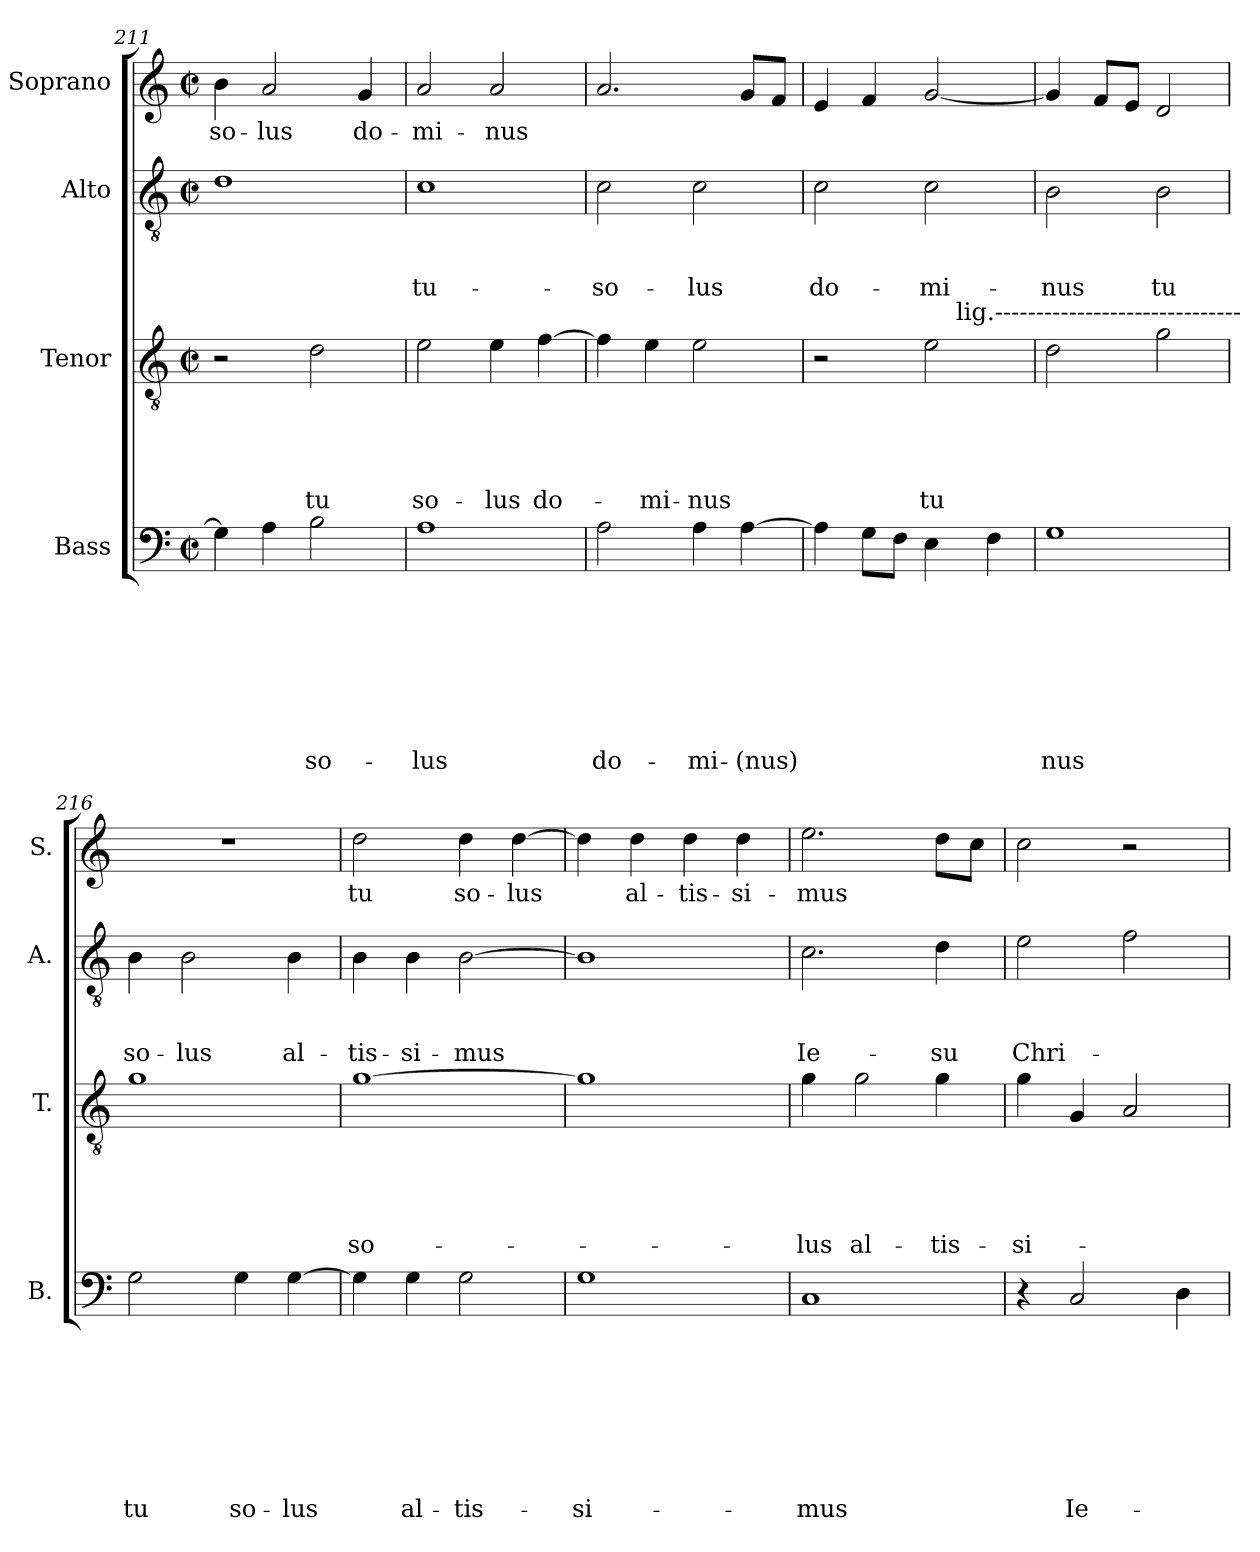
**kern	**text	**text	**text	**text	**text	**text	**text	**text	**kern	**text	**text	**text	**text	**text	**kern	**text	**text	**text	**kern	**text
*part4	*part4	*part4	*part4	*part4	*part4	*part4	*part4	*part4	*part3	*part3	*part3	*part3	*part3	*part3	*part2	*part2	*part2	*part2	*part1	*part1
*staff4	*staff4	*staff4	*staff4	*staff4	*staff4	*staff4	*staff4	*staff4	*staff3	*staff3	*staff3	*staff3	*staff3	*staff3	*staff2	*staff2	*staff2	*staff2	*staff1	*staff1
*I"Bass	*	*	*	*	*	*	*	*	*I"Tenor	*	*	*	*	*	*I"Alto	*	*	*	*I"Soprano	*
*I'B.	*	*	*	*	*	*	*	*	*I'T.	*	*	*	*	*	*I'A.	*	*	*	*I'S.	*
*clefF4	*	*	*	*	*	*	*	*	*clefGv2	*	*	*	*	*	*clefGv2	*	*	*	*clefG2	*
*k[]	*	*	*	*	*	*	*	*	*k[]	*	*	*	*	*	*k[]	*	*	*	*k[]	*
*C:	*	*	*	*	*	*	*	*	*C:	*	*	*	*	*	*C:	*	*	*	*C:	*
*M2/2	*	*	*	*	*	*	*	*	*M2/2	*	*	*	*	*	*M2/2	*	*	*	*M2/2	*
*met(c|)	*	*	*	*	*	*	*	*	*met(c|)	*	*	*	*	*	*met(c|)	*	*	*	*met(c|)	*
=211	=211	=211	=211	=211	=211	=211	=211	=211	=211	=211	=211	=211	=211	=211	=211	=211	=211	=211	=211	=211
!	!	!	!	!	!	!	!	!	!	!	!	!	!	!	!	!	!	!	!	!LO:LY:b
4G\]	.	.	.	.	.	.	.	.	2r	.	.	.	.	.	1d	.	.	.	4b\	so-
!	!	!	!	!	!	!	!	!	!	!	!	!	!	!	!	!	!	!	!	!LO:LY:b
4A\	.	.	.	.	.	.	.	.	.	.	.	.	.	.	.	.	.	.	2a/	-lus
!	!	!	!	!	!	!	!	!LO:LY:b	!	!	!	!	!	!LO:LY:b	!	!	!	!	!	!
2B\	.	.	.	.	.	.	.	so-	2d\	.	.	.	.	tu	.	.	.	.	.	.
!	!	!	!	!	!	!	!	!	!	!	!	!	!	!	!	!	!	!	!	!LO:LY:b
.	.	.	.	.	.	.	.	.	.	.	.	.	.	.	.	.	.	.	4g/	do-
=212	=212	=212	=212	=212	=212	=212	=212	=212	=212	=212	=212	=212	=212	=212	=212	=212	=212	=212	=212	=212
!	!	!	!	!	!	!	!	!LO:LY:b	!	!	!	!	!	!LO:LY:b	!	!	!	!LO:LY:b	!	!LO:LY:b
1A	.	.	.	.	.	.	.	-lus	2e\	.	.	.	.	so-	1c	.	.	tu-	2a/	-mi-
!	!	!	!	!	!	!	!	!	!	!	!	!	!	!LO:LY:b	!	!	!	!	!	!LO:LY:b
.	.	.	.	.	.	.	.	.	4e\	.	.	.	.	-lus	.	.	.	.	2a/	-nus
!	!	!	!	!	!	!	!	!	!	!	!	!	!	!LO:LY:b	!	!	!	!	!	!
.	.	.	.	.	.	.	.	.	[>4f\	.	.	.	.	do-	.	.	.	.	.	.
=213	=213	=213	=213	=213	=213	=213	=213	=213	=213	=213	=213	=213	=213	=213	=213	=213	=213	=213	=213	=213
!	!	!	!	!	!	!	!	!LO:LY:b	!	!	!	!	!	!	!	!	!	!LO:LY:b	!	!
2A\	.	.	.	.	.	.	.	do-	4f\]	.	.	.	.	.	2c\	.	.	-so-	2.a/	.
!	!	!	!	!	!	!	!	!	!	!	!	!	!	!LO:LY:b	!	!	!	!	!	!
.	.	.	.	.	.	.	.	.	4e\	.	.	.	.	-mi-	.	.	.	.	.	.
!	!	!	!	!	!	!	!	!LO:LY:b	!	!	!	!	!	!LO:LY:b	!	!	!	!LO:LY:b	!	!
4A\	.	.	.	.	.	.	.	-mi-	2e\	.	.	.	.	-nus	2c\	.	.	-lus	.	.
!	!	!	!	!	!	!	!	!LO:LY:b	!	!	!	!	!	!	!	!	!	!	!	!
[>4A\	.	.	.	.	.	.	.	-(nus)	.	.	.	.	.	.	.	.	.	.	8g/L	.
.	.	.	.	.	.	.	.	.	.	.	.	.	.	.	.	.	.	.	8f/J	.
=214	=214	=214	=214	=214	=214	=214	=214	=214	=214	=214	=214	=214	=214	=214	=214	=214	=214	=214	=214	=214
!	!	!	!	!	!	!	!	!	!	!	!	!	!	!	!	!	!	!LO:LY:b	!	!
*	*	*	*	*	*	*	*	*	*^	*	*	*	*	*	*	*	*	*	*	*
4A\]	.	.	.	.	.	.	.	.	2r	2ryy	.	.	.	.	.	2c\	.	.	do-	4e/	.
8G\L	.	.	.	.	.	.	.	.	.	.	.	.	.	.	.	.	.	.	.	4f/	.
8F\J	.	.	.	.	.	.	.	.	.	.	.	.	.	.	.	.	.	.	.	.	.
!	!	!	!	!	!	!	!	!	!	!	!	!	!	!	!LO:LY:b	!	!	!	!LO:LY:b	!	!
4E\	.	.	.	.	.	.	.	.	2e\	8ryy	.	.	.	.	tu	2c\	.	.	-mi-	[<2g/	.
!	!	!	!	!	!	!	!	!	!	!LO:TX:a:t=lig.------------------------------	!	!	!	!	!	!	!	!	!	!	!
.	.	.	.	.	.	.	.	.	.	4.ryy	.	.	.	.	.	.	.	.	.	.	.
4F\	.	.	.	.	.	.	.	.	.	.	.	.	.	.	.	.	.	.	.	.	.
=215	=215	=215	=215	=215	=215	=215	=215	=215	=215	=215	=215	=215	=215	=215	=215	=215	=215	=215	=215	=215	=215
!	!	!	!	!	!	!	!	!LO:LY:b	!	!	!	!	!	!	!	!	!	!	!LO:LY:b	!	!
*	*	*	*	*	*	*	*	*	*v	*v	*	*	*	*	*	*	*	*	*	*	*
1G	.	.	.	.	.	.	.	nus	2d\	.	.	.	.	.	2B\	.	.	-nus	4g/]	.
.	.	.	.	.	.	.	.	.	.	.	.	.	.	.	.	.	.	.	8f/L	.
.	.	.	.	.	.	.	.	.	.	.	.	.	.	.	.	.	.	.	8e/J	.
!	!	!	!	!	!	!	!	!	!	!	!	!	!	!	!	!	!	!LO:LY:b	!	!
.	.	.	.	.	.	.	.	.	2g\	.	.	.	.	.	2B\	.	.	tu	2d/	.
!!LO:LB:g=z
=216	=216	=216	=216	=216	=216	=216	=216	=216	=216	=216	=216	=216	=216	=216	=216	=216	=216	=216	=216	=216
!	!	!	!	!	!	!	!	!LO:LY:b	!	!	!	!	!	!	!	!	!	!LO:LY:b	!	!
2G\	.	.	.	.	.	.	.	tu	1g	.	.	.	.	.	4B\	.	.	so-	1r	.
!	!	!	!	!	!	!	!	!	!	!	!	!	!	!	!	!	!	!LO:LY:b	!	!
.	.	.	.	.	.	.	.	.	.	.	.	.	.	.	2B\	.	.	-lus	.	.
!	!	!	!	!	!	!	!	!LO:LY:b	!	!	!	!	!	!	!	!	!	!	!	!
4G\	.	.	.	.	.	.	.	so-	.	.	.	.	.	.	.	.	.	.	.	.
!	!	!	!	!	!	!	!	!LO:LY:b	!	!	!	!	!	!	!	!	!	!LO:LY:b	!	!
[>4G\	.	.	.	.	.	.	.	-lus	.	.	.	.	.	.	4B\	.	.	al-	.	.
=217	=217	=217	=217	=217	=217	=217	=217	=217	=217	=217	=217	=217	=217	=217	=217	=217	=217	=217	=217	=217
!	!	!	!	!	!	!	!	!	!	!	!	!	!	!LO:LY:b	!	!	!	!LO:LY:b	!	!LO:LY:b
4G\]	.	.	.	.	.	.	.	.	[>1g	.	.	.	.	so-	4B\	.	.	-tis-	2dd\	tu
!	!	!	!	!	!	!	!	!LO:LY:b	!	!	!	!	!	!	!	!	!	!LO:LY:b	!	!
4G\	.	.	.	.	.	.	.	al-	.	.	.	.	.	.	4B\	.	.	-si-	.	.
!	!	!	!	!	!	!	!	!LO:LY:b	!	!	!	!	!	!	!	!	!	!LO:LY:b	!	!LO:LY:b
2G\	.	.	.	.	.	.	.	-tis-	.	.	.	.	.	.	[>2B\	.	.	-mus	4dd\	so-
!	!	!	!	!	!	!	!	!	!	!	!	!	!	!	!	!	!	!	!	!LO:LY:b
.	.	.	.	.	.	.	.	.	.	.	.	.	.	.	.	.	.	.	[>4dd\	-lus
=218	=218	=218	=218	=218	=218	=218	=218	=218	=218	=218	=218	=218	=218	=218	=218	=218	=218	=218	=218	=218
!	!	!	!	!	!	!	!	!LO:LY:b	!	!	!	!	!	!	!	!	!	!	!	!
1G	.	.	.	.	.	.	.	-si-	1g]	.	.	.	.	.	1B]	.	.	.	4dd\]	.
!	!	!	!	!	!	!	!	!	!	!	!	!	!	!	!	!	!	!	!	!LO:LY:b
.	.	.	.	.	.	.	.	.	.	.	.	.	.	.	.	.	.	.	4dd\	al-
!	!	!	!	!	!	!	!	!	!	!	!	!	!	!	!	!	!	!	!	!LO:LY:b
.	.	.	.	.	.	.	.	.	.	.	.	.	.	.	.	.	.	.	4dd\	-tis-
!	!	!	!	!	!	!	!	!	!	!	!	!	!	!	!	!	!	!	!	!LO:LY:b
.	.	.	.	.	.	.	.	.	.	.	.	.	.	.	.	.	.	.	4dd\	-si-
=219	=219	=219	=219	=219	=219	=219	=219	=219	=219	=219	=219	=219	=219	=219	=219	=219	=219	=219	=219	=219
!	!	!	!	!	!	!	!	!LO:LY:b	!	!	!	!	!	!LO:LY:b	!	!	!	!LO:LY:b	!	!LO:LY:b
1C	.	.	.	.	.	.	.	-mus	4g\	.	.	.	.	-lus	2.c\	.	.	Ie-	2.ee\	-mus
!	!	!	!	!	!	!	!	!	!	!	!	!	!	!LO:LY:b	!	!	!	!	!	!
.	.	.	.	.	.	.	.	.	2g\	.	.	.	.	al-	.	.	.	.	.	.
!	!	!	!	!	!	!	!	!	!	!	!	!	!	!LO:LY:b	!	!	!	!LO:LY:b	!	!
.	.	.	.	.	.	.	.	.	4g\	.	.	.	.	-tis-	4d\	.	.	-su	8dd\L	.
.	.	.	.	.	.	.	.	.	.	.	.	.	.	.	.	.	.	.	8cc\J	.
=220	=220	=220	=220	=220	=220	=220	=220	=220	=220	=220	=220	=220	=220	=220	=220	=220	=220	=220	=220	=220
!	!	!	!	!	!	!	!	!	!	!	!	!	!	!LO:LY:b	!	!	!	!LO:LY:b	!	!
4r	.	.	.	.	.	.	.	.	4g\	.	.	.	.	-si-	2e\	.	.	Chri-	2cc\	.
!	!	!	!	!	!	!	!	!LO:LY:b	!	!	!	!	!	!	!	!	!	!	!	!
2C/	.	.	.	.	.	.	.	Ie-	4G/	.	.	.	.	.	.	.	.	.	.	.
.	.	.	.	.	.	.	.	.	2A/	.	.	.	.	.	2f\	.	.	.	2r	.
4D\	.	.	.	.	.	.	.	.	.	.	.	.	.	.	.	.	.	.	.	.
=	=	=	=	=	=	=	=	=	=	=	=	=	=	=	=	=	=	=	=	=
*-	*-	*-	*-	*-	*-	*-	*-	*-	*-	*-	*-	*-	*-	*-	*-	*-	*-	*-	*-	*-
